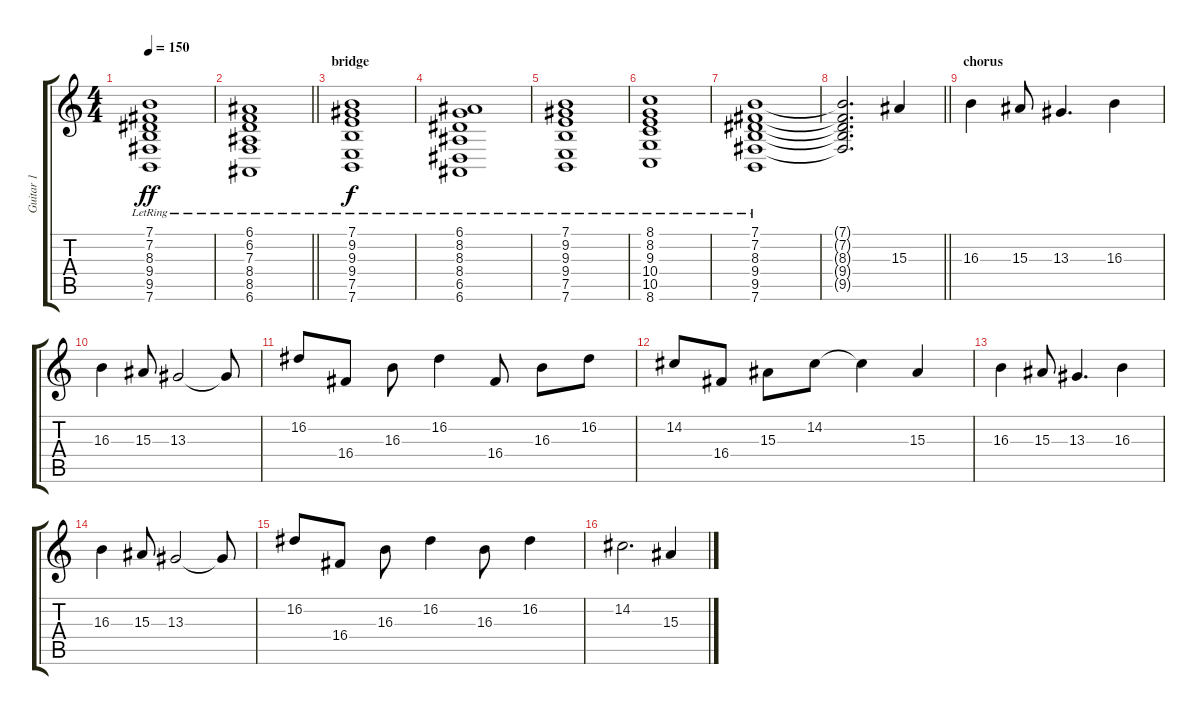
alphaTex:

\track ("Guitar 1" "Guitar 1") {instrument electricgrandpiano}
\staff {score tabs}
\tuning (E4 B3 G3 D3 A2 E2) {hide}
\ts (4 4)
\tempo 150
\clef g2
\ks c
(7.1{lr} 7.2{lr} 8.3{lr} 9.4{lr} 9.5{lr} 7.6{lr}).1{dy ff} |
\barLineRight lightlight
(6.1{lr} 6.2{lr} 7.3{lr} 8.4{lr} 8.5{lr} 6.6{lr}).1 |
\section ("" "bridge")
(7.1{lr} 9.2{lr} 9.3{lr} 9.4{lr} 7.5{lr} 7.6{lr}).1{dy f} |
(6.1{lr} 8.2{lr} 8.3{lr} 8.4{lr} 6.5{lr} 6.6{lr}).1 |
(7.1{lr} 9.2{lr} 9.3{lr} 9.4{lr} 7.5{lr} 7.6{lr}).1 |
(8.1{lr} 8.2{lr} 9.3{lr} 10.4{lr} 10.5{lr} 8.6{lr}).1 |
(7.1{lr} 7.2{lr} 8.3{lr} 9.4{lr} 9.5{lr} 7.6).1 |
\barLineRight lightlight
(7.1{t} 7.2{t} 8.3{t} 9.4{t} 9.5{t}).2{d} 15.3.4 |
\section ("" "chorus")
16.3.4 15.3.8 13.3.4{d} 16.3.4 |
16.3.4 15.3.8 13.3.2 13.3{t}.8 |
16.2.8 16.4.8 16.3.8 16.2.4 16.4.8 16.3.8 16.2.8 |
14.2.8 16.4.8 15.3.8 14.2.8 14.2{t}.4 15.3.4 |
16.3.4 15.3.8 13.3.4{d} 16.3.4 |
16.3.4 15.3.8 13.3.2 13.3{t}.8 |
16.2.8 16.4.8 16.3.8 16.2.4 16.3.8 16.2.4 |
14.2.2{d} 15.3.4
